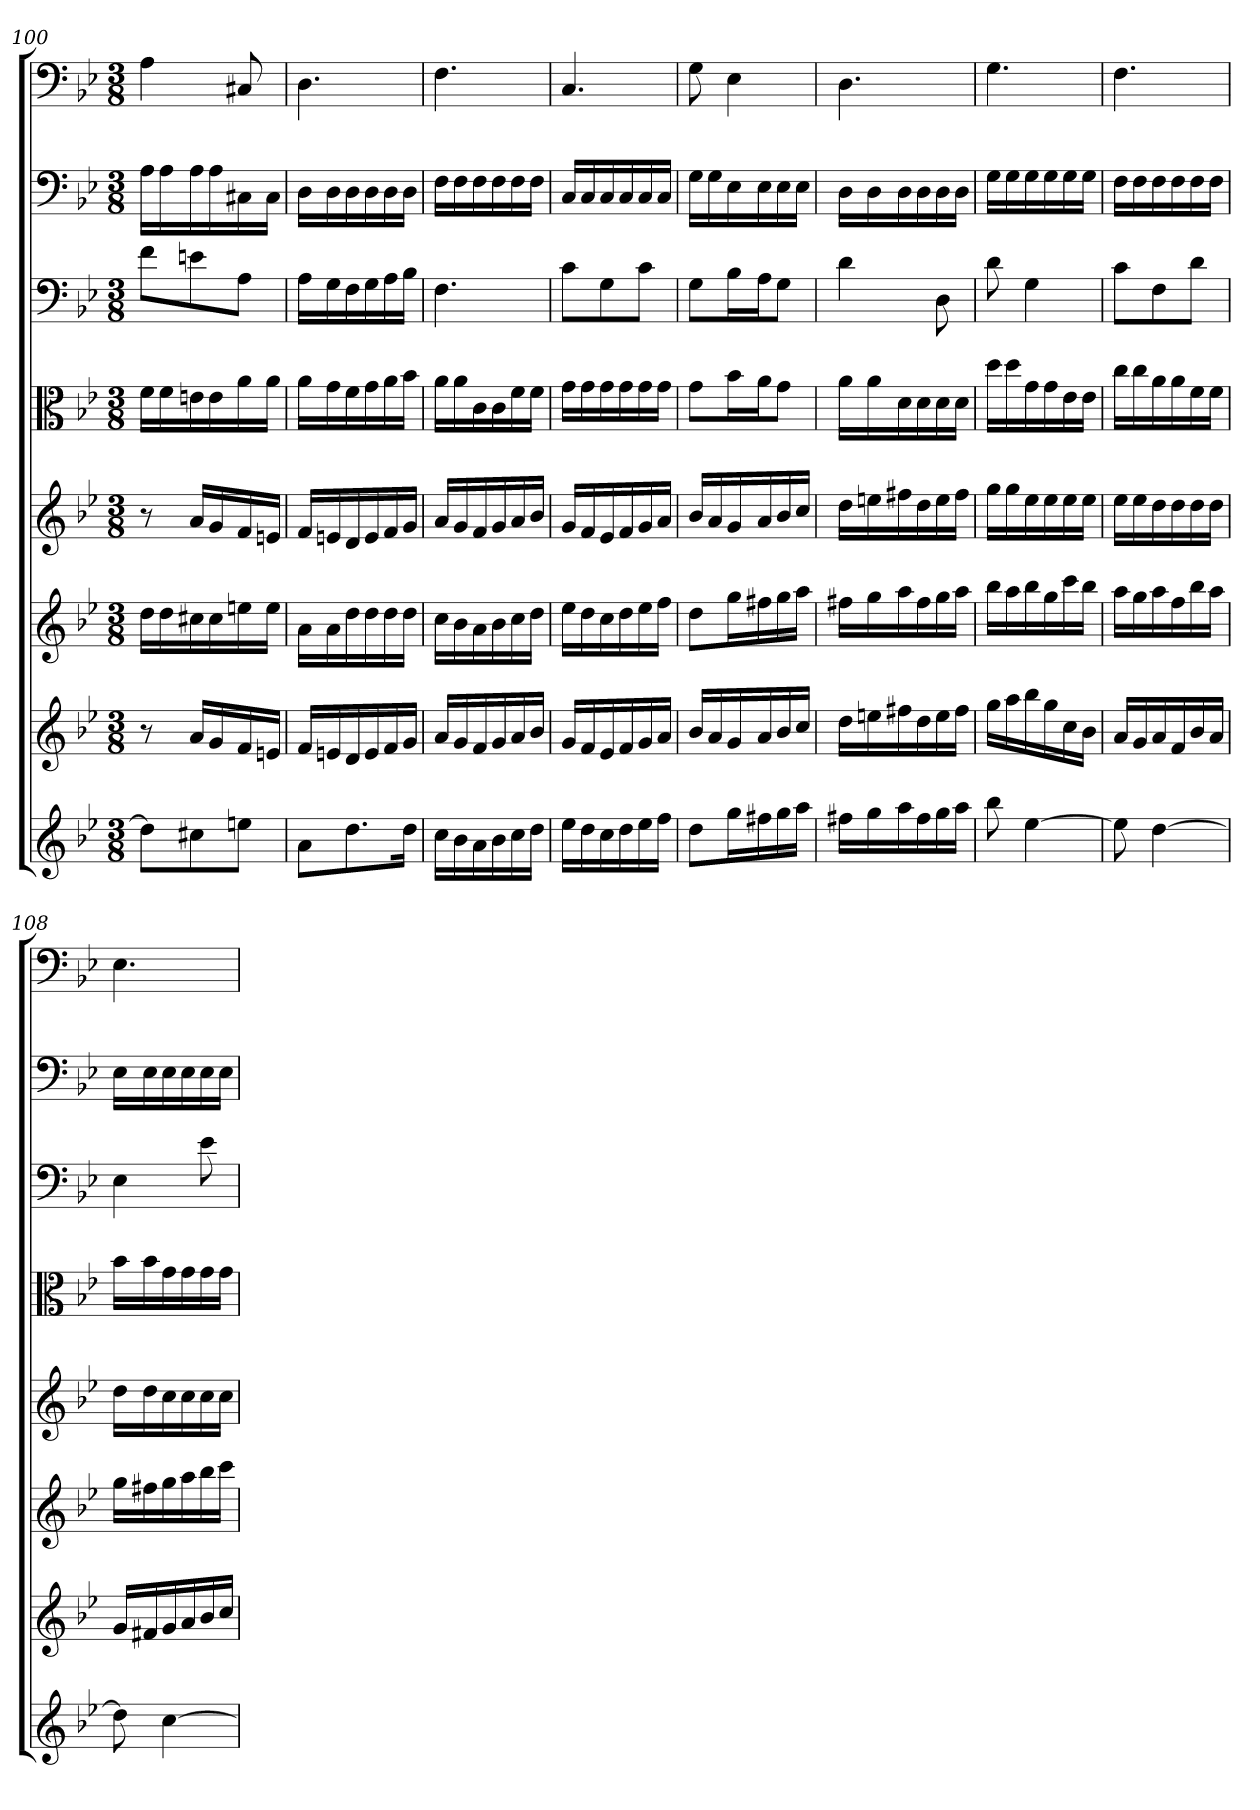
**kern	**kern	**kern	**kern	**kern	**kern	**kern	**kern
*part8	*part7	*part6	*part5	*part4	*part3	*part2	*part1
*staff8	*staff7	*staff6	*staff5	*staff4	*staff3	*staff2	*staff1
*clefG2	*clefG2	*clefG2	*clefG2	*clefC3	*clefF4	*clefF4	*clefF4
*k[b-e-]	*k[b-e-]	*k[b-e-]	*k[b-e-]	*k[b-e-]	*k[b-e-]	*k[b-e-]	*k[b-e-]
*g:	*g:	*g:	*g:	*g:	*g:	*g:	*g:
*M3/8	*M3/8	*M3/8	*M3/8	*M3/8	*M3/8	*M3/8	*M3/8
=100	=100	=100	=100	=100	=100	=100	=100
8dd\L]	8r	16dd\LL	8r	16f\LL	8f\L	16A\LL	4A\
.	.	16dd\	.	16f\	.	16A\	.
8cc#X\	16a/LL	16cc#X\	16a/LL	16en\	8en\	16A\	.
.	16g/	16cc#\	16g/	16e\	.	16A\	.
8een\J	16f/	16een\	16f/	16a\	8A\J	16C#X\	8C#X/
.	16en/JJ	16ee\JJ	16en/JJ	16a\JJ	.	16C#\JJ	.
=101	=101	=101	=101	=101	=101	=101	=101
8a\L	16f/LL	16a\LL	16f/LL	16a\LL	16A\LL	16D\LL	4.D\
.	16en/	16a\	16en/	16g\	16G\	16D\	.
8.dd\	16d/	16dd\	16d/	16f\	16F\	16D\	.
.	16e/	16dd\	16e/	16g\	16G\	16D\	.
.	16f/	16dd\	16f/	16a\	16A\	16D\	.
16dd\Jk	16g/JJ	16dd\JJ	16g/JJ	16b-\JJ	16B-\JJ	16D\JJ	.
=102	=102	=102	=102	=102	=102	=102	=102
16cc\LL	16a/LL	16cc\LL	16a/LL	16a\LL	4.F\	16F\LL	4.F\
16b-\	16g/	16b-\	16g/	16a\	.	16F\	.
16a\	16f/	16a\	16f/	16c\	.	16F\	.
16b-\	16g/	16b-\	16g/	16c\	.	16F\	.
16cc\	16a/	16cc\	16a/	16f\	.	16F\	.
16dd\JJ	16b-/JJ	16dd\JJ	16b-/JJ	16f\JJ	.	16F\JJ	.
=103	=103	=103	=103	=103	=103	=103	=103
16ee-\LL	16g/LL	16ee-\LL	16g/LL	16g\LL	8c\L	16C/LL	4.C/
16dd\	16f/	16dd\	16f/	16g\	.	16C/	.
16cc\	16e-/	16cc\	16e-/	16g\	8G\	16C/	.
16dd\	16f/	16dd\	16f/	16g\	.	16C/	.
16ee-\	16g/	16ee-\	16g/	16g\	8c\J	16C/	.
16ff\JJ	16a/JJ	16ff\JJ	16a/JJ	16g\JJ	.	16C/JJ	.
=104	=104	=104	=104	=104	=104	=104	=104
8dd\L	16b-/LL	8dd\L	16b-/LL	8g\L	8G\L	16G\LL	8G\
.	16a/	.	16a/	.	.	16G\	.
16gg\L	16g/	16gg\L	16g/	16b-\L	16B-\L	16E-\	4E-\
16ff#X\	16a/	16ff#X\	16a/	16a\J	16A\J	16E-\	.
16gg\	16b-/	16gg\	16b-/	8g\J	8G\J	16E-\	.
16aa\JJ	16cc/JJ	16aa\JJ	16cc/JJ	.	.	16E-\JJ	.
=105	=105	=105	=105	=105	=105	=105	=105
16ff#X\LL	16dd\LL	16ff#X\LL	16dd\LL	16a\LL	4d\	16D\LL	4.D\
16gg\	16een\	16gg\	16een\	16a\	.	16D\	.
16aa\	16ff#X\	16aa\	16ff#X\	16d\	.	16D\	.
16ff#\	16dd\	16ff#\	16dd\	16d\	.	16D\	.
16gg\	16ee\	16gg\	16ee\	16d\	8D\	16D\	.
16aa\JJ	16ff#\JJ	16aa\JJ	16ff#\JJ	16d\JJ	.	16D\JJ	.
=106	=106	=106	=106	=106	=106	=106	=106
8bb-\	16gg\LL	16bb-\LL	16gg\LL	16dd\LL	8d\	16G\LL	4.G\
.	16aa\	16aa\	16gg\	16dd\	.	16G\	.
[4ee-\	16bb-\	16bb-\	16ee-\	16g\	4G\	16G\	.
.	16gg\	16gg\	16ee-\	16g\	.	16G\	.
.	16cc\	16ccc\	16ee-\	16e-\	.	16G\	.
.	16b-\JJ	16bb-\JJ	16ee-\JJ	16e-\JJ	.	16G\JJ	.
=107	=107	=107	=107	=107	=107	=107	=107
8ee-\]	16a/LL	16aa\LL	16ee-\LL	16cc\LL	8c\L	16F\LL	4.F\
.	16g/	16gg\	16ee-\	16cc\	.	16F\	.
[4dd\	16a/	16aa\	16dd\	16a\	8F\	16F\	.
.	16f/	16ff\	16dd\	16a\	.	16F\	.
.	16b-/	16bb-\	16dd\	16f\	8d\J	16F\	.
.	16a/JJ	16aa\JJ	16dd\JJ	16f\JJ	.	16F\JJ	.
=108	=108	=108	=108	=108	=108	=108	=108
8dd\]	16g/LL	16gg\LL	16dd\LL	16b-\LL	4E-\	16E-\LL	4.E-\
.	16f#X/	16ff#X\	16dd\	16b-\	.	16E-\	.
[4cc\	16g/	16gg\	16cc\	16g\	.	16E-\	.
.	16a/	16aa\	16cc\	16g\	.	16E-\	.
.	16b-/	16bb-\	16cc\	16g\	8e-\	16E-\	.
.	16cc/JJ	16ccc\JJ	16cc\JJ	16g\JJ	.	16E-\JJ	.
=	=	=	=	=	=	=	=
*-	*-	*-	*-	*-	*-	*-	*-
